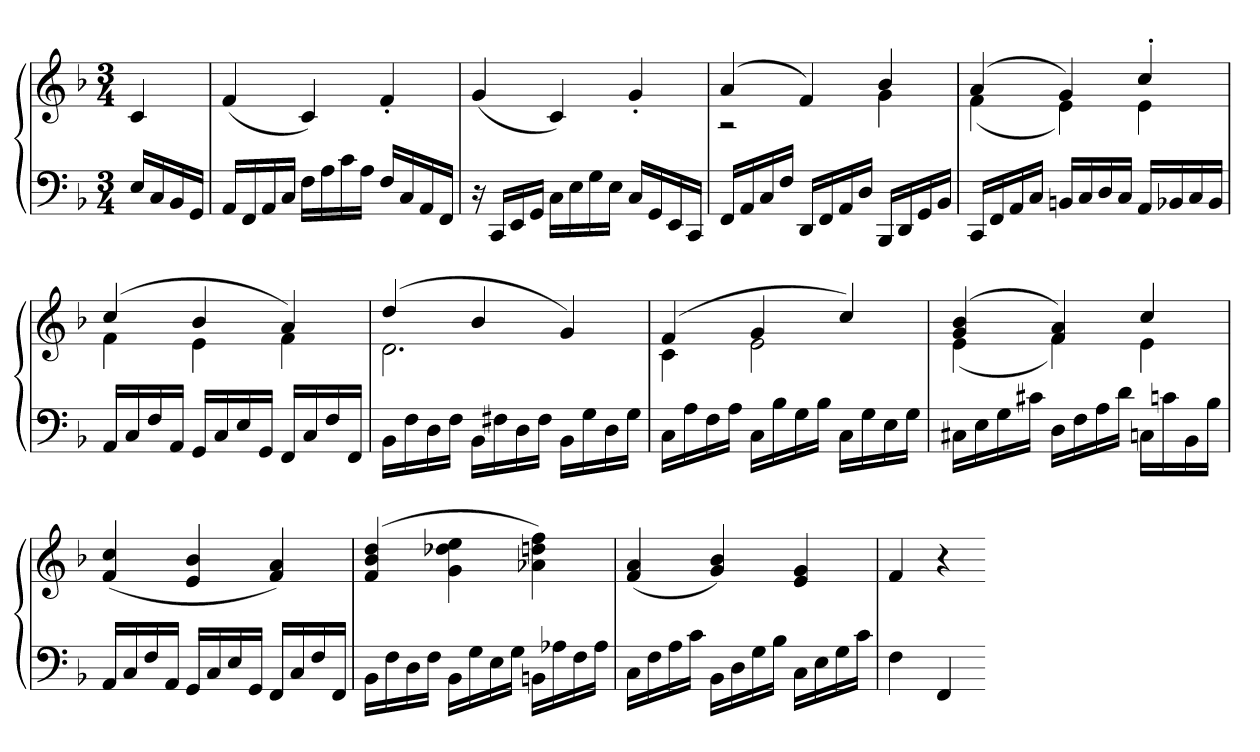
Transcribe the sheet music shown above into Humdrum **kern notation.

**kern	**kern
*part1	*part1
*staff2	*staff1
*clefF4	*clefG2
*k[b-]	*k[b-]
*M3/4	*M3/4
=	=
16ELL	4c
16C	.
16BB-	.
16GGJJ	.
=	=
16AALL	(4f
16FF	.
16AA	.
16CJJ	.
16FLL	4c)
16A	.
16c	.
16AJJ	.
16FLL	4f'
16C	.
16AA	.
16FFJJ	.
=	=
16r	(4g
16CCLL	.
16EE	.
16GGJJ	.
16CLL	4c)
16E	.
16G	.
16EJJ	.
16CLL	4g'
16GG	.
16EE	.
16CCJJ	.
=	=
*	*^
16FFLL	(4a	2r
16AA	.	.
16C	.	.
16FJJ	.	.
16DDLL	4f)	.
16FF	.	.
16AA	.	.
16DJJ	.	.
16BBB-LL	4b-	4g
16DD	.	.
16GG	.	.
16BB-JJ	.	.
=	=	=
16CCLL	(4a	(4f
16FF	.	.
16AA	.	.
16CJJ	.	.
16BBnLL	4g)	4e)
16C	.	.
16D	.	.
16CJJ	.	.
16AALL	4cc'	4e
16BB-X	.	.
16C	.	.
16BB-JJ	.	.
=	=	=
16AALL	(4cc	4f
16C	.	.
16F	.	.
16AAJJ	.	.
16GGLL	4b-	4e
16C	.	.
16E	.	.
16GGJJ	.	.
16FFLL	4a)	4f
16C	.	.
16F	.	.
16FFJJ	.	.
=	=	=
16BB-LL	(4dd	2.d
16F	.	.
16D	.	.
16FJJ	.	.
16BB-LL	4b-	.
16F#X	.	.
16D	.	.
16F#JJ	.	.
16BB-LL	4g)	.
16G	.	.
16D	.	.
16GJJ	.	.
=	=	=
16CLL	(4f	4c
16A	.	.
16F	.	.
16AJJ	.	.
16CLL	4g	2e
16B-	.	.
16G	.	.
16B-JJ	.	.
16CLL	4cc)	.
16G	.	.
16E	.	.
16GJJ	.	.
=	=	=
16C#XLL	(4g 4b-	(4e
16E	.	.
16G	.	.
16c#XJJ	.	.
16DLL	4f 4a)	4f)
16F	.	.
16A	.	.
16dJJ	.	.
16CnLL	4cc	4e
16cn	.	.
16BB-	.	.
16B-JJ	.	.
*	*v	*v
=	=
16AALL	(4f 4cc
16C	.
16F	.
16AAJJ	.
16GGLL	4e 4b-
16C	.
16E	.
16GGJJ	.
16FFLL	4f 4a)
16C	.
16F	.
16FFJJ	.
=	=
16BB-LL	(4f 4b- 4dd
16F	.
16D	.
16FJJ	.
16BB-LL	4g 4dd-X 4ee
16G	.
16E	.
16GJJ	.
16BBnLL	4a-X 4ddn 4ff)
16A-X	.
16F	.
16A-JJ	.
=	=
16CLL	(4f 4a
16F	.
16A	.
16cJJ	.
16BB-LL	4g 4b-)
16D	.
16G	.
16B-JJ	.
16CLL	4e 4g
16E	.
16G	.
16cJJ	.
=	=
4F	4f
4FF	4r
=-	=-
*-	*-
